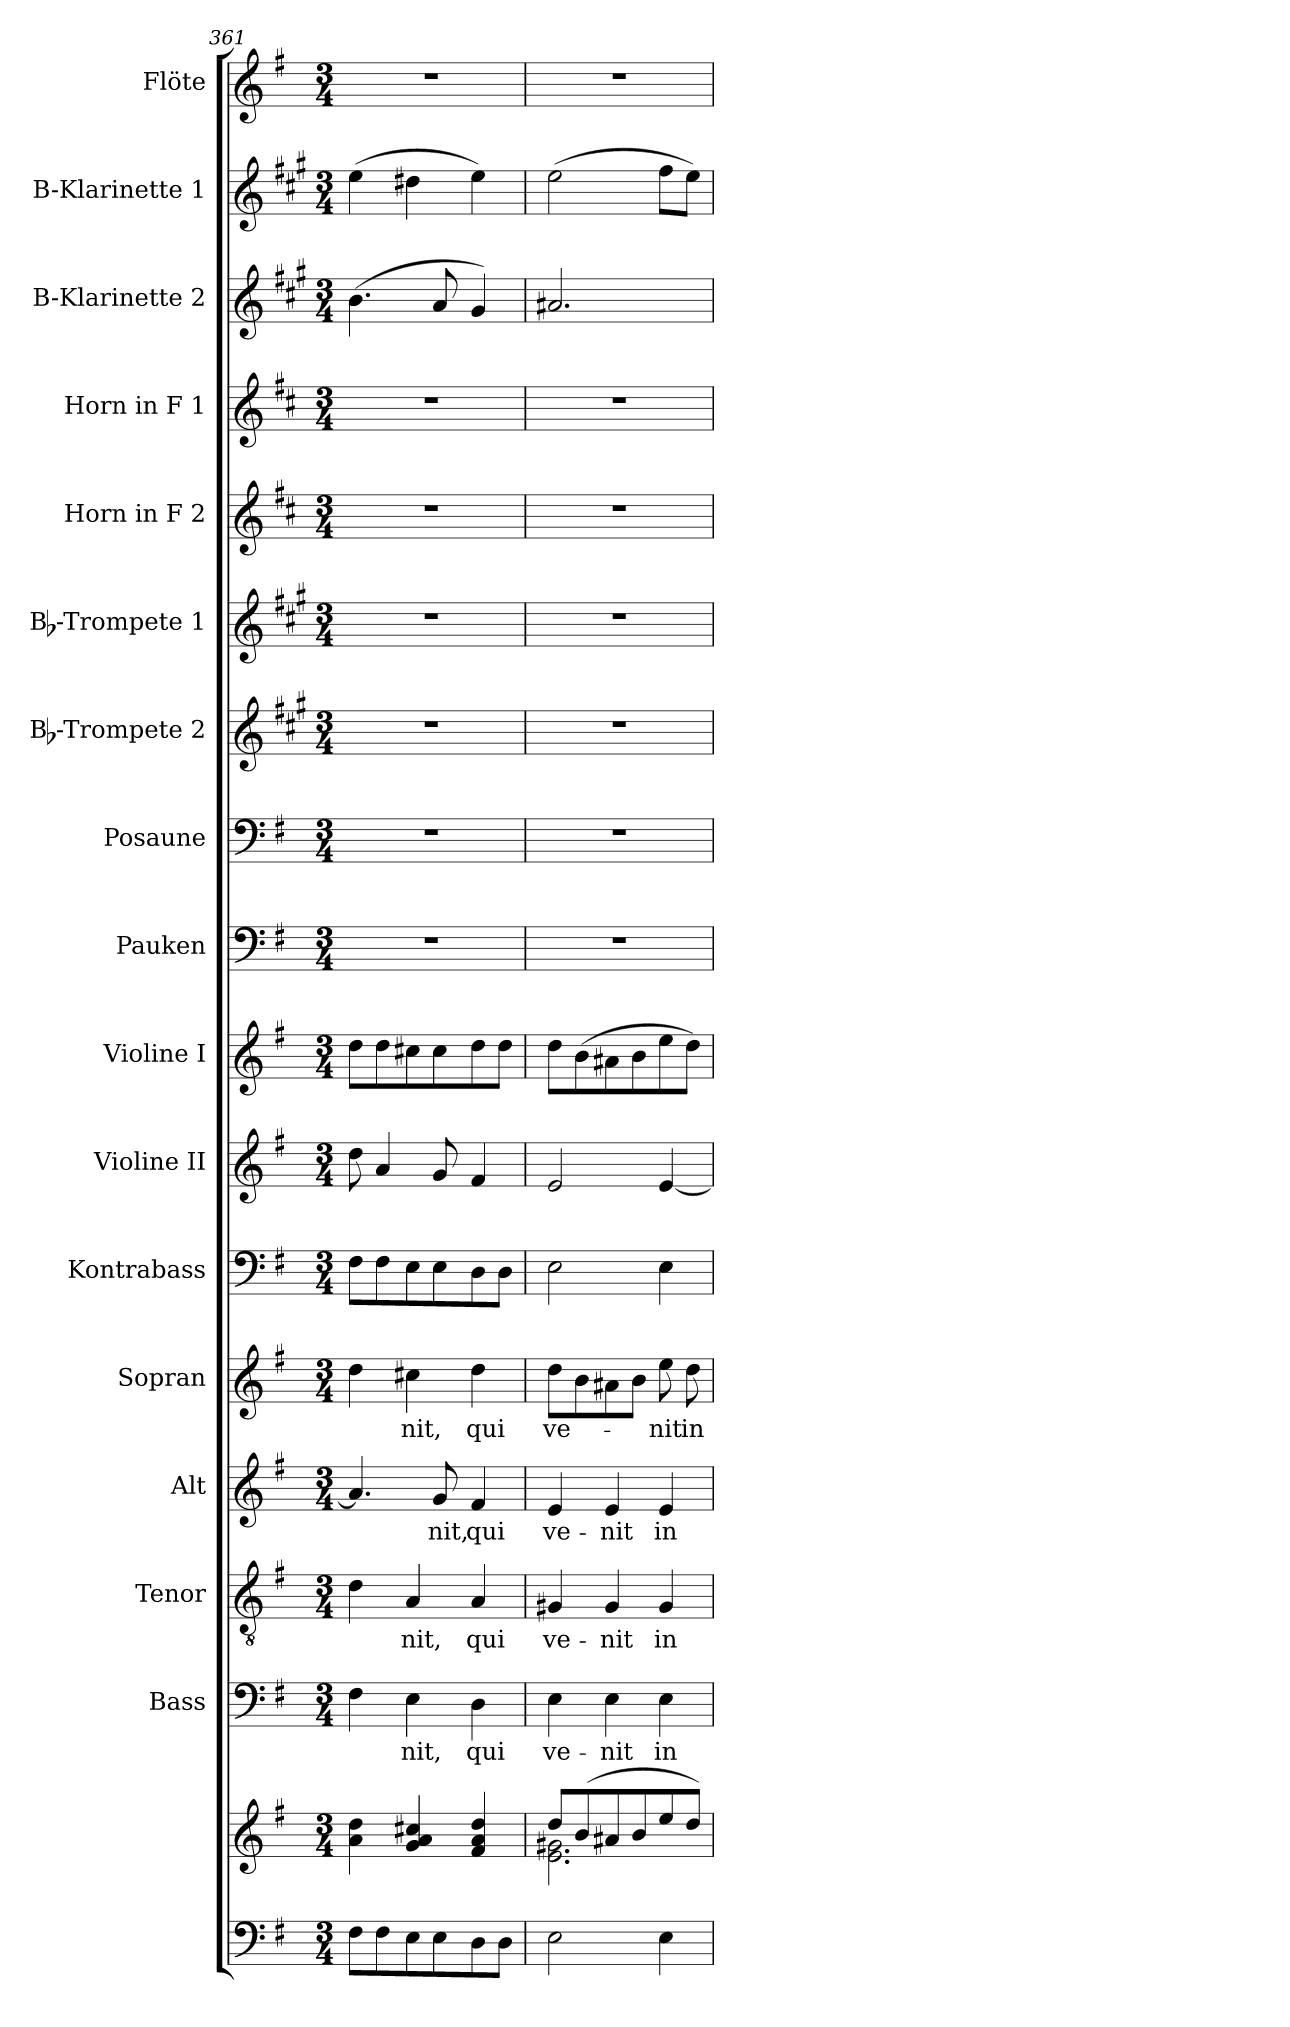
**kern	**kern	**kern	**text	**kern	**text	**kern	**text	**kern	**text	**kern	**kern	**kern	**kern	**kern	**kern	**kern	**kern	**kern	**kern	**kern	**kern
*part17	*part17	*part16	*part16	*part15	*part15	*part14	*part14	*part13	*part13	*part12	*part11	*part10	*part9	*part8	*part7	*part6	*part5	*part4	*part3	*part2	*part1
*staff18	*staff17	*staff16	*staff16	*staff15	*staff15	*staff14	*staff14	*staff13	*staff13	*staff12	*staff11	*staff10	*staff9	*staff8	*staff7	*staff6	*staff5	*staff4	*staff3	*staff2	*staff1
*	*	*I"Bass	*	*I"Tenor	*	*I"Alt	*	*I"Sopran	*	*I"Kontrabass	*I"Violine II	*I"Violine I	*I"Pauken	*I"Posaune	*I"Bb-Trompete 2	*I"Bb-Trompete 1	*I"Horn in F 2	*I"Horn in F 1	*I"B-Klarinette 2	*I"B-Klarinette 1	*I"Flöte
*	*	*I'B.	*	*I'T.	*	*I'A.	*	*I'S.	*	*I'Kb.	*I'Vl. II	*I'Vl. I	*I'Pk.	*I'Pos.	*I'Bb Trp. 2	*I'Bb Trp. 1	*I'Hrn. 2	*I'Hrn. 1	*I'B Kl. 2	*I'B Kl. 1	*I'Fl.
*clefF4	*clefG2	*clefF4	*	*clefGv2	*	*clefG2	*	*clefG2	*	*clefF4	*clefG2	*clefG2	*clefF4	*clefF4	*clefG2	*clefG2	*clefG2	*clefG2	*clefG2	*clefG2	*clefG2
*	*	*	*	*	*	*	*	*	*	*ITrd7c12	*	*	*	*	*ITrd1c2	*ITrd1c2	*ITrd4c7	*ITrd4c7	*ITrd1c2	*ITrd1c2	*
*k[f#]	*k[f#]	*k[f#]	*	*k[f#]	*	*k[f#]	*	*k[f#]	*	*k[f#]	*k[f#]	*k[f#]	*k[f#]	*k[f#]	*k[f#]	*k[f#]	*k[f#]	*k[f#]	*k[f#]	*k[f#]	*k[f#]
*G:	*G:	*G:	*	*G:	*	*G:	*	*G:	*	*G:	*G:	*G:	*G:	*G:	*G:	*G:	*G:	*G:	*G:	*G:	*G:
*M3/4	*M3/4	*M3/4	*	*M3/4	*	*M3/4	*	*M3/4	*	*M3/4	*M3/4	*M3/4	*M3/4	*M3/4	*M3/4	*M3/4	*M3/4	*M3/4	*M3/4	*M3/4	*M3/4
=361	=361	=361	=361	=361	=361	=361	=361	=361	=361	=361	=361	=361	=361	=361	=361	=361	=361	=361	=361	=361	=361
8F#\L	4a\ 4dd\	4F#\	.	4d\	.	4.a/]	.	4dd\	.	8FF#\L	8dd\	8dd\L	2.r	2.r	2.r	2.r	2.r	2.r	(>4.a\	(>4dd\	2.r
8F#\	.	.	.	.	.	.	.	.	.	8FF#\	4a/	8dd\	.	.	.	.	.	.	.	.	.
!	!	!	!LO:LY:b	!	!LO:LY:b	!	!	!	!LO:LY:b	!	!	!	!	!	!	!	!	!	!	!	!
8E\	4g/ 4a/ 4cc#X/	4E\	-nit,	4A/	-nit,	.	.	4cc#X\	-nit,	8EE\	.	8cc#X\	.	.	.	.	.	.	.	4cc#X\	.
!	!	!	!	!	!	!	!LO:LY:b	!	!	!	!	!	!	!	!	!	!	!	!	!	!
8E\	.	.	.	.	.	8g/	-nit,	.	.	8EE\	8g/	8cc#\	.	.	.	.	.	.	8g/	.	.
!	!	!	!LO:LY:b	!	!LO:LY:b	!	!LO:LY:b	!	!LO:LY:b	!	!	!	!	!	!	!	!	!	!	!	!
8D\	4f#/ 4a/ 4dd/	4D\	qui	4A/	qui	4f#/	qui	4dd\	qui	8DD\	4f#/	8dd\	.	.	.	.	.	.	4f#/)	4dd\)	.
8D\J	.	.	.	.	.	.	.	.	.	8DD\J	.	8dd\J	.	.	.	.	.	.	.	.	.
=362	=362	=362	=362	=362	=362	=362	=362	=362	=362	=362	=362	=362	=362	=362	=362	=362	=362	=362	=362	=362	=362
*	*^	*	*	*	*	*	*	*	*	*	*	*	*	*	*	*	*	*	*	*	*
!	!	!	!	!LO:LY:b	!	!LO:LY:b	!	!LO:LY:b	!	!LO:LY:b	!	!	!	!	!	!	!	!	!	!	!	!
2E\	8dd/L	2.e\ 2.g#X\	4E\	ve-	4G#X/	ve-	4e/	ve-	8dd\L	ve-	2EE\	2e/	8dd\L	2.r	2.r	2.r	2.r	2.r	2.r	2.g#X/	(>2dd\	2.r
.	(<8b/	.	.	.	.	.	.	.	8b\	.	.	.	(>8b\	.	.	.	.	.	.	.	.	.
!	!	!	!	!LO:LY:b	!	!LO:LY:b	!	!LO:LY:b	!	!	!	!	!	!	!	!	!	!	!	!	!	!
.	8a#X/	.	4E\	-nit	4G#/	-nit	4e/	-nit	8a#X\	.	.	.	8a#X\	.	.	.	.	.	.	.	.	.
.	8b/	.	.	.	.	.	.	.	8b\J	.	.	.	8b\	.	.	.	.	.	.	.	.	.
!	!	!	!	!LO:LY:b	!	!LO:LY:b	!	!LO:LY:b	!	!LO:LY:b	!	!	!	!	!	!	!	!	!	!	!	!
4E\	8ee/	.	4E\	in	4G#/	in	4e/	in	8ee\	-nit	4EE\	[4e/	8ee\	.	.	.	.	.	.	.	8ee\L	.
!	!	!	!	!	!	!	!	!	!	!LO:LY:b	!	!	!	!	!	!	!	!	!	!	!	!
.	8dd/J)	.	.	.	.	.	.	.	8dd\	in	.	.	8dd\J)	.	.	.	.	.	.	.	8dd\J)	.
*	*v	*v	*	*	*	*	*	*	*	*	*	*	*	*	*	*	*	*	*	*	*	*
=	=	=	=	=	=	=	=	=	=	=	=	=	=	=	=	=	=	=	=	=	=
*-	*-	*-	*-	*-	*-	*-	*-	*-	*-	*-	*-	*-	*-	*-	*-	*-	*-	*-	*-	*-	*-
